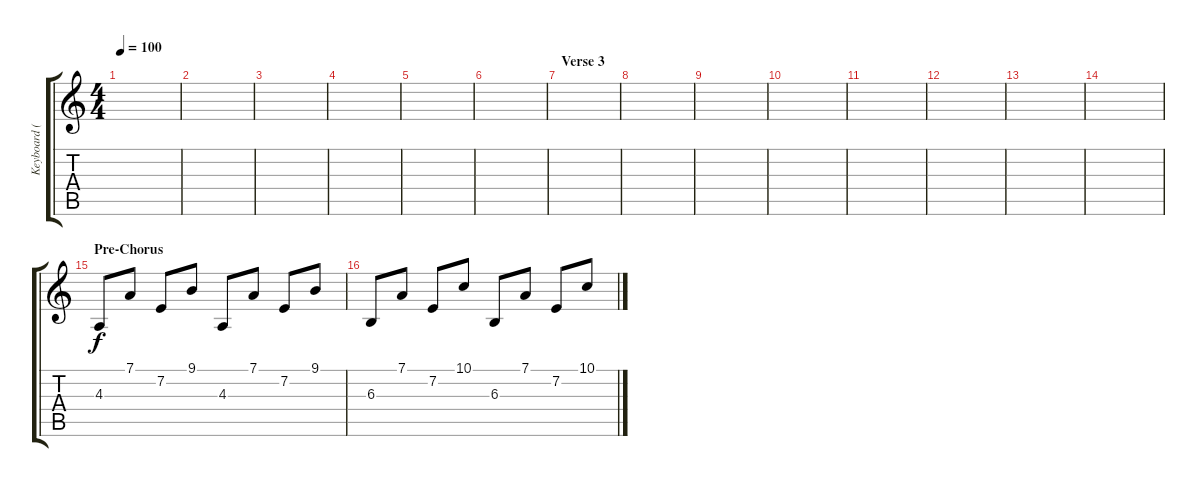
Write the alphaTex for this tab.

\track ("Keyboard (Brightness)" "Keyboard (") {instrument fx5brightness}
\staff {score tabs}
\tuning (D4 A3 F3 C3 G2 D2) {hide}
\ts (4 4)
\tempo 100
\clef g2
\ks c
|
|
|
|
|
|
\section ("" "Verse 3")
|
|
|
|
|
|
|
|
\section ("" "Pre-Chorus")
4.3.8 7.1.8 7.2.8 9.1.8 4.3.8 7.1.8 7.2.8 9.1.8 |
6.3.8 7.1.8 7.2.8 10.1.8 6.3.8 7.1.8 7.2.8 10.1.8
